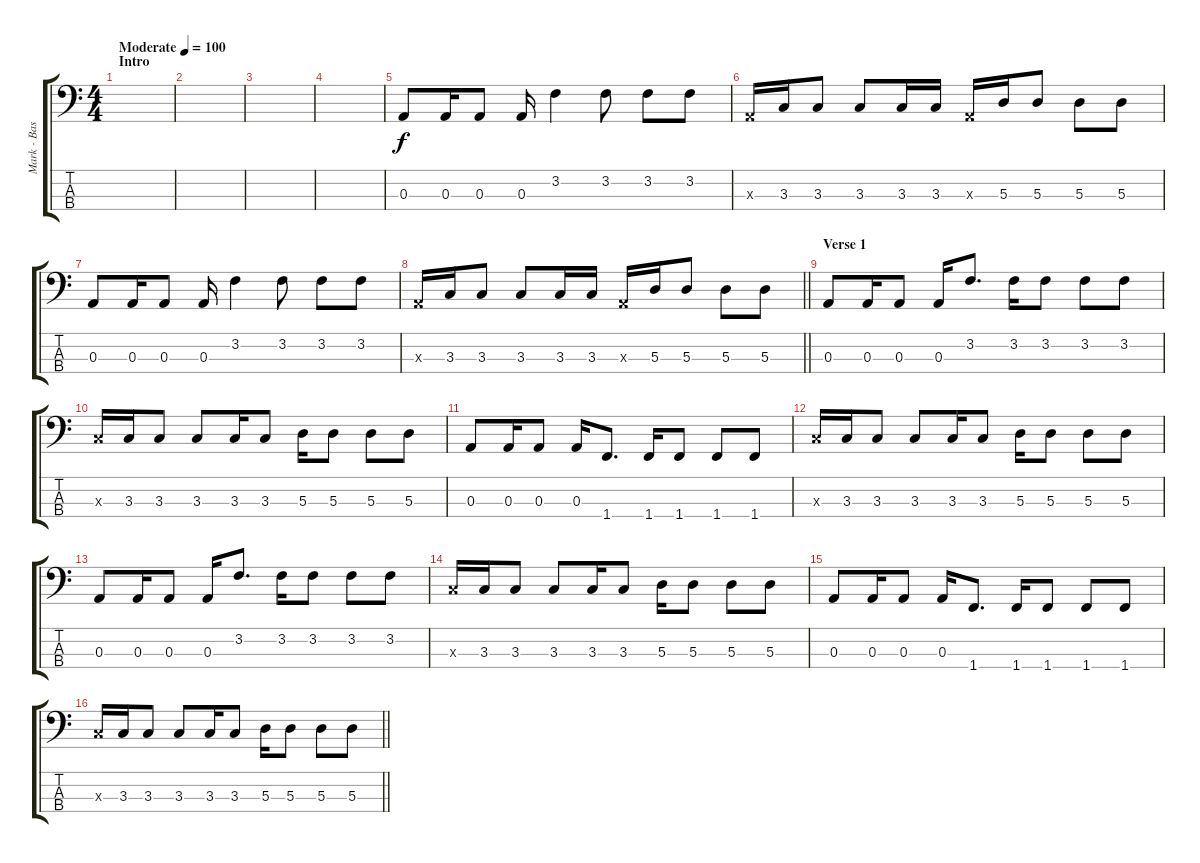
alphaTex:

\track ("Mark - Bass" "Mark - Bas") {instrument electricbassfinger}
\staff {score tabs}
\tuning (G2 D2 A1 E1) {hide}
\ts (4 4)
\section ("" "Intro")
\tempo (100 "Moderate")
\clef f4
\ks c
|
|
|
|
0.3.8 0.3.16 0.3.8 0.3.16 3.2.4 3.2.8 3.2.8 3.2.8 |
0.3{x}.16 3.3.16 3.3.8 3.3.8 3.3.16 3.3.16 0.3{x}.16 5.3.16 5.3.8 5.3.8 5.3.8 |
0.3.8 0.3.16 0.3.8 0.3.16 3.2.4 3.2.8 3.2.8 3.2.8 |
\barLineRight lightlight
0.3{x}.16 3.3.16 3.3.8 3.3.8 3.3.16 3.3.16 0.3{x}.16 5.3.16 5.3.8 5.3.8 5.3.8 |
\section ("" "Verse 1")
0.3.8 0.3.16 0.3.8 0.3.16 3.2.8{d} 3.2.16 3.2.8 3.2.8 3.2.8 |
3.3{x}.16 3.3.16 3.3.8 3.3.8 3.3.16 3.3.8 5.3.16 5.3.8 5.3.8 5.3.8 |
0.3.8 0.3.16 0.3.8 0.3.16 1.4.8{d} 1.4.16 1.4.8 1.4.8 1.4.8 |
3.3{x}.16 3.3.16 3.3.8 3.3.8 3.3.16 3.3.8 5.3.16 5.3.8 5.3.8 5.3.8 |
0.3.8 0.3.16 0.3.8 0.3.16 3.2.8{d} 3.2.16 3.2.8 3.2.8 3.2.8 |
3.3{x}.16 3.3.16 3.3.8 3.3.8 3.3.16 3.3.8 5.3.16 5.3.8 5.3.8 5.3.8 |
0.3.8 0.3.16 0.3.8 0.3.16 1.4.8{d} 1.4.16 1.4.8 1.4.8 1.4.8 |
\barLineRight lightlight
3.3{x}.16 3.3.16 3.3.8 3.3.8 3.3.16 3.3.8 5.3.16 5.3.8 5.3.8 5.3.8
